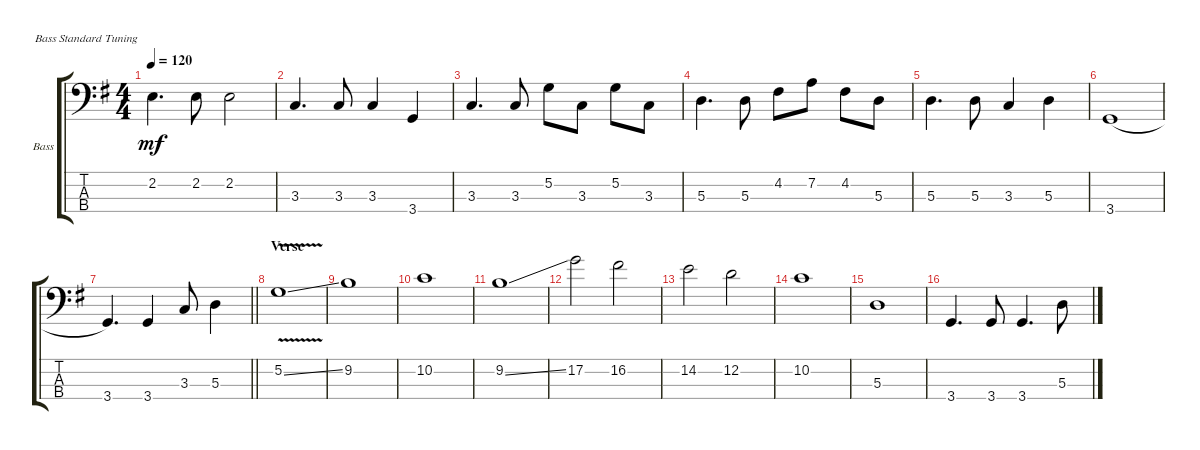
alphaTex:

\defaultSystemsLayout 4
\bracketExtendMode groupsimilarinstruments
\useSystemSignSeparator
\multiTrackTrackNamePolicy allsystems
\firstSystemTrackNameOrientation horizontal
\otherSystemsTrackNameOrientation horizontal
\track ("Electric Bass" "Bass") {multiBarRest instrument electricbassfinger}
\staff {score tabs}
\tuning (G2 D2 A1 E1)
\ts (4 4)
\scale
0.329825
\tempo 120
\accidentals auto
\clef f4
\ottava regular
\simile none
\ks g
2.2.4{d dy mf} 2.2.8 2.2.2 |
3.3.4{d} 3.3.8 3.3.4 3.4.4 |
3.3.4{d} 3.3.8 5.2.8 3.3.8 5.2.8 3.3.8 |
5.3.4{d} 5.3.8 4.2.8 7.2.8 4.2.8 5.3.8 |
5.3.4{d} 5.3.8 3.3.4 5.3.4 |
3.4.1{legatoorigin} |
\barLineRight lightlight
3.4.4{d} 3.4.4 3.3.8 5.3.4 |
\section ("" "Verse")
5.2{v ss}.1 |
9.2.1 |
10.2.1 |
9.2{ss}.1 |
17.2.2 16.2.2 |
14.2.2 12.2.2 |
10.2.1 |
5.3.1 |
3.4.4{d} 3.4.8 3.4.4{d} 5.3.8
